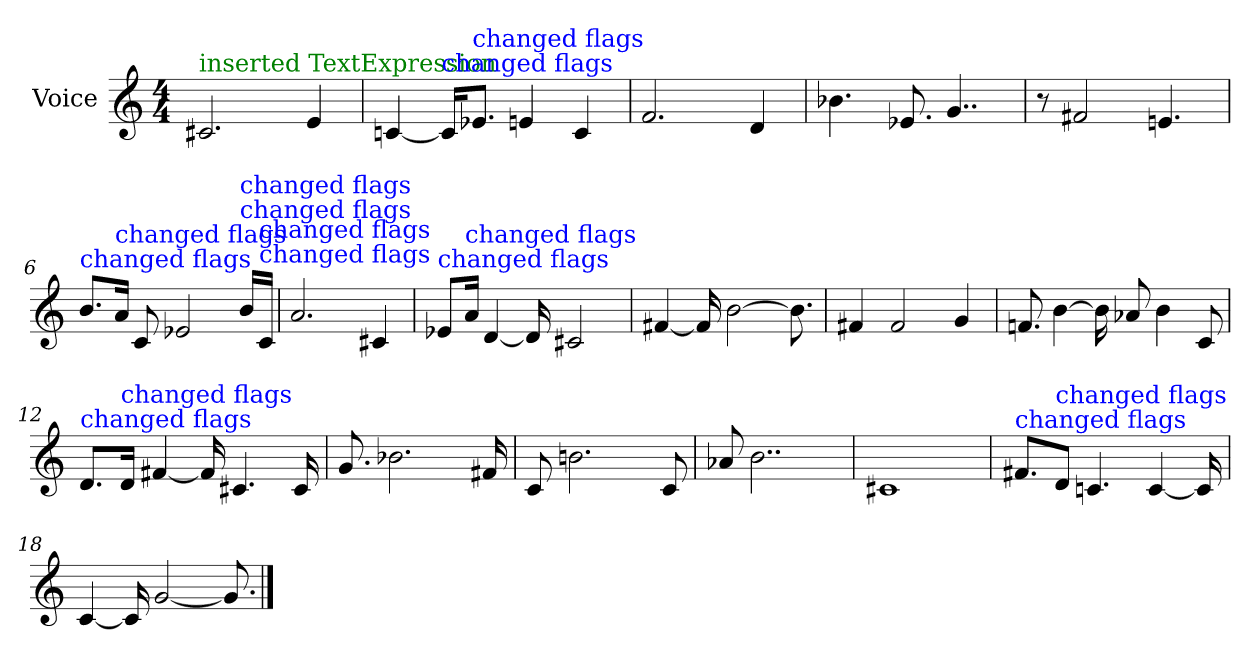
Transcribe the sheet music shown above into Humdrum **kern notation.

**kern
*part1
*staff1
*I"Voice
*I'Voice
*clefG2
*M4/4
=1
!LO:TX:color=#008000:t=inserted TextExpression
2.c#X/
4e/
=2
[<4cn/
!LO:TX:color=#0000FF:t=changed flags
16ci/KL]
!LO:TX:color=#0000FF:t=changed flags
8.e-Xi/J
4en/
4c/
=3
2.f/
4d/
=4
4.b-X\
8.e-X/
4..g/
=5
8r
2f#X/
4.en/
=6
!LO:TX:color=#0000FF:t=changed flags
8.bi/L
!LO:TX:color=#0000FF:t=changed flags
16ai/Jk
8c/
2e-X/
!LO:TX:color=#0000FF:t=changed flags
!LO:TX:color=#0000FF:t=changed flags
16bi/LL
!LO:TX:color=#0000FF:t=changed flags
!LO:TX:color=#0000FF:t=changed flags
16ci/JJ
=7
2.a/
4c#X/
=8
!LO:TX:color=#0000FF:t=changed flags
8e-Xi/L
!LO:TX:color=#0000FF:t=changed flags
16ai/Jk
[<4d/
16d/]
2c#X/
!!LO:LB:g=z
=9
[<4f#X/
16f#/]
[>2b\
8.b\]
=10
4f#X/
2f#/
4g/
=11
8.fn/
[>4b\
16b\]
8a-X/
4b\
8c/
=12
!LO:TX:color=#0000FF:t=changed flags
8.di/L
!LO:TX:color=#0000FF:t=changed flags
16di/Jk
[<4f#X/
16f#/]
4.c#X/
16c#/
=13
8.g/
2.b-X\
16f#X/
=14
8c/
2.bn\
8c/
=15
8a-X/
2..b\
!!LO:LB:g=z
=16
1c#X
=17
!LO:TX:color=#0000FF:t=changed flags
8.f#Xi/L
!LO:TX:color=#0000FF:t=changed flags
8di/J
4.cn/
[<4c/
16c/]
=18
[<4c/
16c/]
[<2g/
8.g/]
==
*-
